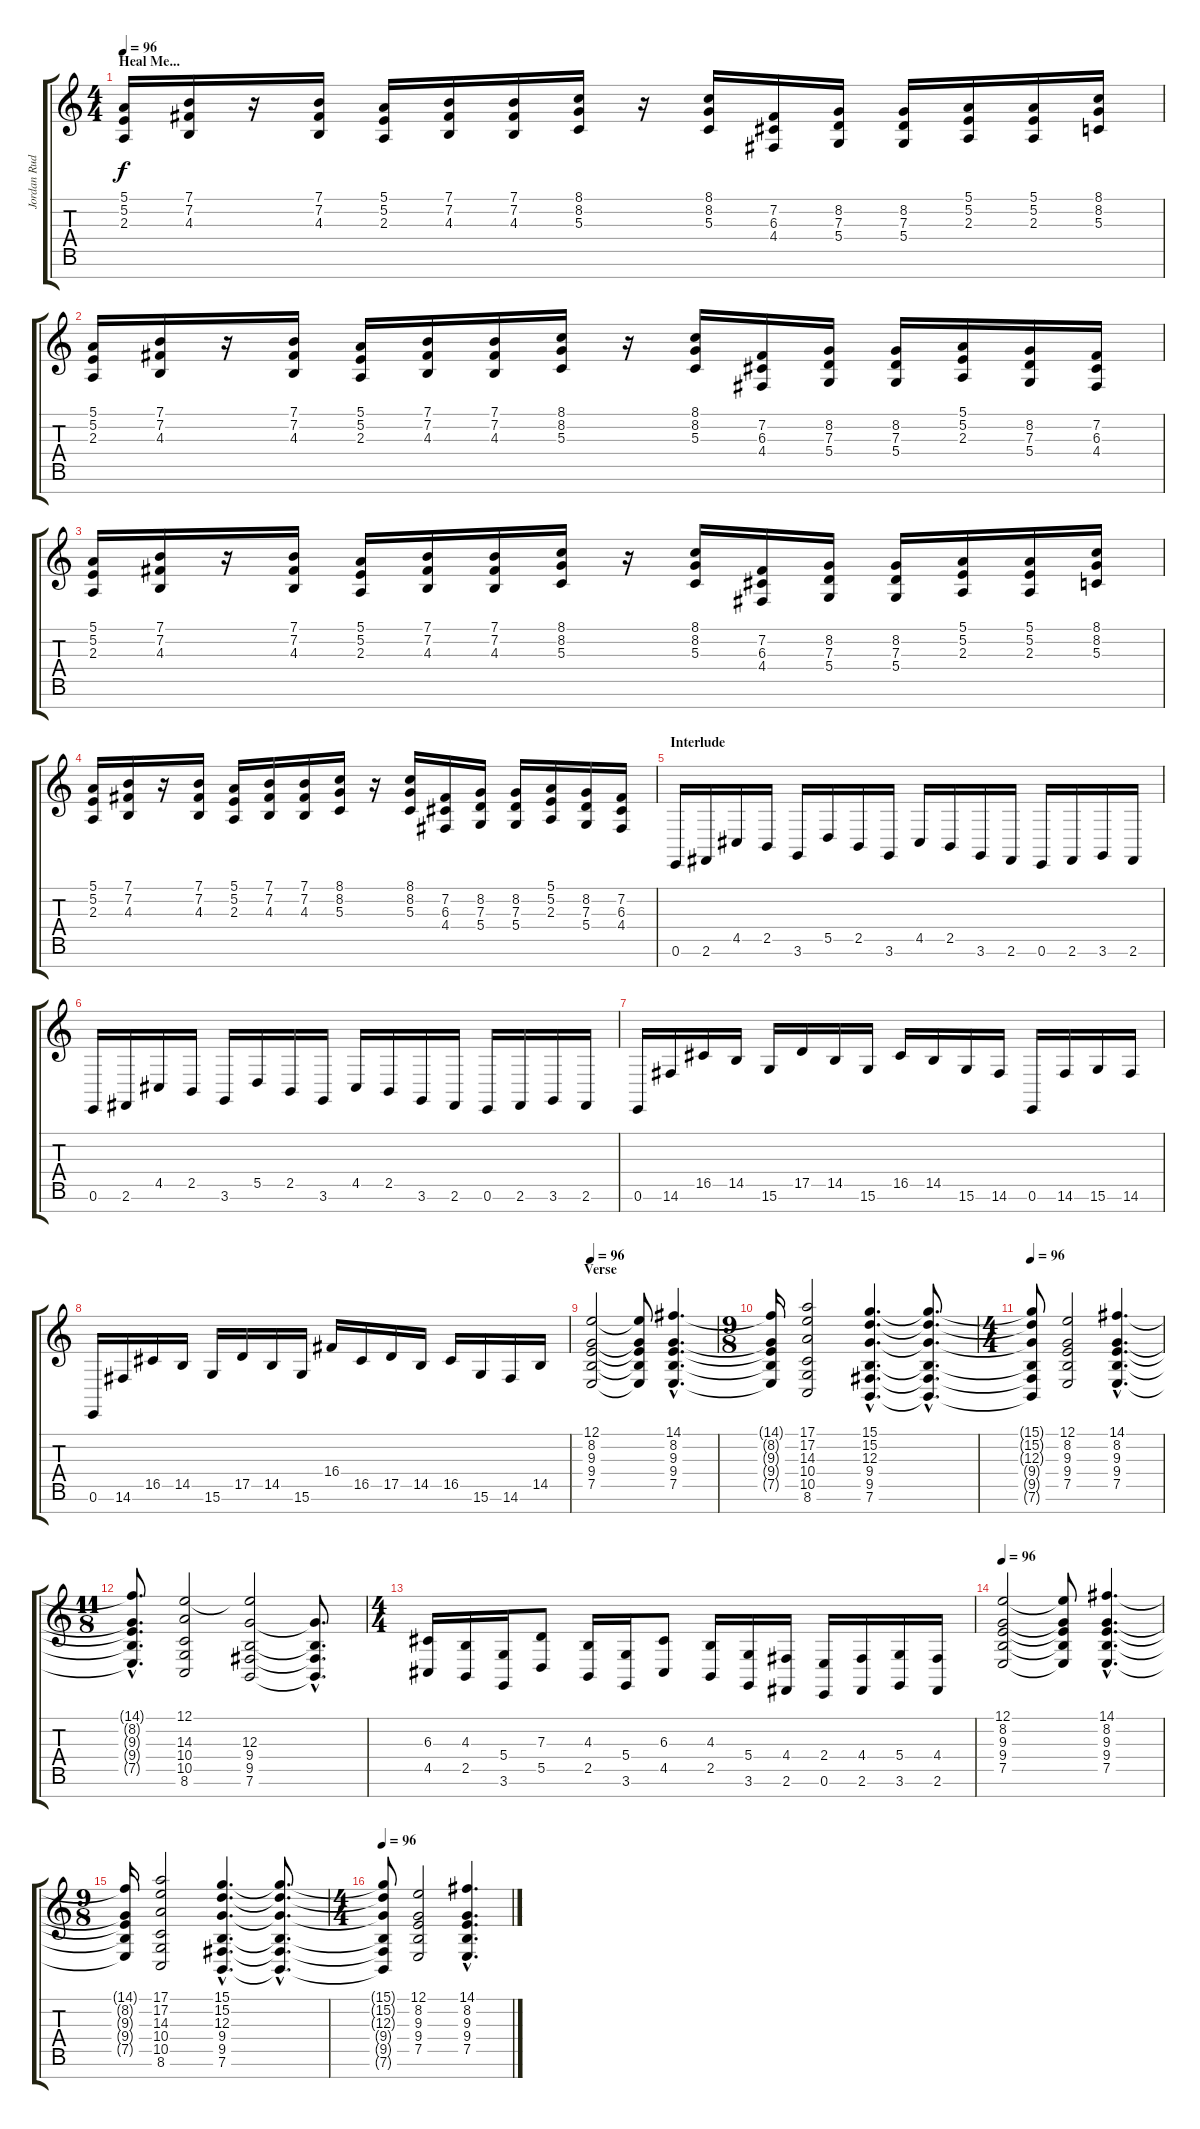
\track ("Jordan Rudess" "Jordan Rud") {instrument lead1square}
\staff {score tabs}
\tuning (E4 B3 G3 D3 A2 E2 B1) {hide}
\ts (4 4)
\section ("" "Heal Me...")
\tempo 96
\clef g2
\ks c
(5.1 5.2 2.3).16{dy f instrument drawbarorgan} (7.1 7.2 4.3).16 r.16 (7.1 7.2 4.3).16 (5.1 5.2 2.3).16 (7.1 7.2 4.3).16 (7.1 7.2 4.3).16 (8.1 8.2 5.3).16 r.16 (8.1 8.2 5.3).16 (7.2 6.3 4.4).16 (8.2 7.3 5.4).16 (8.2 7.3 5.4).16 (5.1 5.2 2.3).16 (5.1 5.2 2.3).16 (8.1 8.2 5.3).16 |
(5.1 5.2 2.3).16 (7.1 7.2 4.3).16 r.16 (7.1 7.2 4.3).16 (5.1 5.2 2.3).16 (7.1 7.2 4.3).16 (7.1 7.2 4.3).16 (8.1 8.2 5.3).16 r.16 (8.1 8.2 5.3).16 (7.2 6.3 4.4).16 (8.2 7.3 5.4).16 (8.2 7.3 5.4).16 (5.1 5.2 2.3).16 (8.2 7.3 5.4).16 (7.2 6.3 4.4).16 |
(5.1 5.2 2.3).16 (7.1 7.2 4.3).16 r.16 (7.1 7.2 4.3).16 (5.1 5.2 2.3).16 (7.1 7.2 4.3).16 (7.1 7.2 4.3).16 (8.1 8.2 5.3).16 r.16 (8.1 8.2 5.3).16 (7.2 6.3 4.4).16 (8.2 7.3 5.4).16 (8.2 7.3 5.4).16 (5.1 5.2 2.3).16 (5.1 5.2 2.3).16 (8.1 8.2 5.3).16 |
(5.1 5.2 2.3).16 (7.1 7.2 4.3).16 r.16 (7.1 7.2 4.3).16 (5.1 5.2 2.3).16 (7.1 7.2 4.3).16 (7.1 7.2 4.3).16 (8.1 8.2 5.3).16 r.16 (8.1 8.2 5.3).16 (7.2 6.3 4.4).16 (8.2 7.3 5.4).16 (8.2 7.3 5.4).16 (5.1 5.2 2.3).16 (8.2 7.3 5.4).16 (7.2 6.3 4.4).16 |
\section ("" "Interlude")
0.6.16{instrument lead1square} 2.6.16 4.5.16 2.5.16 3.6.16 5.5.16 2.5.16 3.6.16 4.5.16 2.5.16 3.6.16 2.6.16 0.6.16 2.6.16 3.6.16 2.6.16 |
0.6.16 2.6.16 4.5.16 2.5.16 3.6.16 5.5.16 2.5.16 3.6.16 4.5.16 2.5.16 3.6.16 2.6.16 0.6.16 2.6.16 3.6.16 2.6.16 |
0.6.16 14.6.16 16.5.16 14.5.16 15.6.16 17.5.16 14.5.16 15.6.16 16.5.16 14.5.16 15.6.16 14.6.16 0.6.16 14.6.16 15.6.16 14.6.16 |
0.6.16 14.6.16 16.5.16 14.5.16 15.6.16 17.5.16 14.5.16 15.6.16 16.4.16 16.5.16 17.5.16 14.5.16 16.5.16 15.6.16 14.6.16 14.5.16 |
\section ("" "Verse")
\tempo 96
(12.1 8.2 9.3 9.4 7.5).2{volume 8 instrument pad4choir} (12.1{t} 8.2{t} 9.3{t} 9.4{t} 7.5{t}).8 (14.1{hac} 8.2{hac} 9.3{hac} 9.4{hac} 7.5{hac}).4{d} |
\ts (9 8)
(14.1{t} 8.2{t} 9.3{t} 9.4{t} 7.5{t}).16 (17.1 17.2 14.3 10.4 10.5 8.6).2 (15.1{hac} 15.2{hac} 12.3{hac} 9.4{hac} 9.5{hac} 7.6{hac}).4{d} (15.1{hac t} 15.2{hac t} 12.3{hac t} 9.4{hac t} 9.5{hac t} 7.6{hac t}).8{d} |
\ts (4 4)
\tempo 96
(15.1{t} 15.2{t} 12.3{t} 9.4{t} 9.5{t} 7.6{t}).8{volume 8 instrument pad4choir} (12.1 8.2 9.3 9.4 7.5).2 (14.1{hac} 8.2{hac} 9.3{hac} 9.4{hac} 7.5{hac}).4{d} |
\ts (11 8)
(14.1{hac t} 8.2{hac t} 9.3{hac t} 9.4{hac t} 7.5{hac t}).8{d} (12.1 14.3 10.4 10.5 8.6).2 (12.1{t} 12.3 9.4 9.5 7.6).2 (12.3{hac t} 9.4{hac t} 9.5{hac t} 7.6{hac t}).8{d} |
\ts (4 4)
(6.3 4.5).16{volume 12 instrument lead1square} (4.3 2.5).16 (5.4 3.6).16 (7.3 5.5).8 (4.3 2.5).16 (5.4 3.6).16 (6.3 4.5).8 (4.3 2.5).16 (5.4 3.6).16 (4.4 2.6).16 (2.4 0.6).16 (4.4 2.6).16 (5.4 3.6).16 (4.4 2.6).16 |
\tempo 96
(12.1 8.2 9.3 9.4 7.5).2{volume 8 instrument pad4choir} (12.1{t} 8.2{t} 9.3{t} 9.4{t} 7.5{t}).8 (14.1{hac} 8.2{hac} 9.3{hac} 9.4{hac} 7.5{hac}).4{d} |
\ts (9 8)
(14.1{t} 8.2{t} 9.3{t} 9.4{t} 7.5{t}).16 (17.1 17.2 14.3 10.4 10.5 8.6).2 (15.1{hac} 15.2{hac} 12.3{hac} 9.4{hac} 9.5{hac} 7.6{hac}).4{d} (15.1{hac t} 15.2{hac t} 12.3{hac t} 9.4{hac t} 9.5{hac t} 7.6{hac t}).8{d} |
\ts (4 4)
\tempo 96
(15.1{t} 15.2{t} 12.3{t} 9.4{t} 9.5{t} 7.6{t}).8{volume 8 instrument pad4choir} (12.1 8.2 9.3 9.4 7.5).2 (14.1{hac} 8.2{hac} 9.3{hac} 9.4{hac} 7.5{hac}).4{d}
